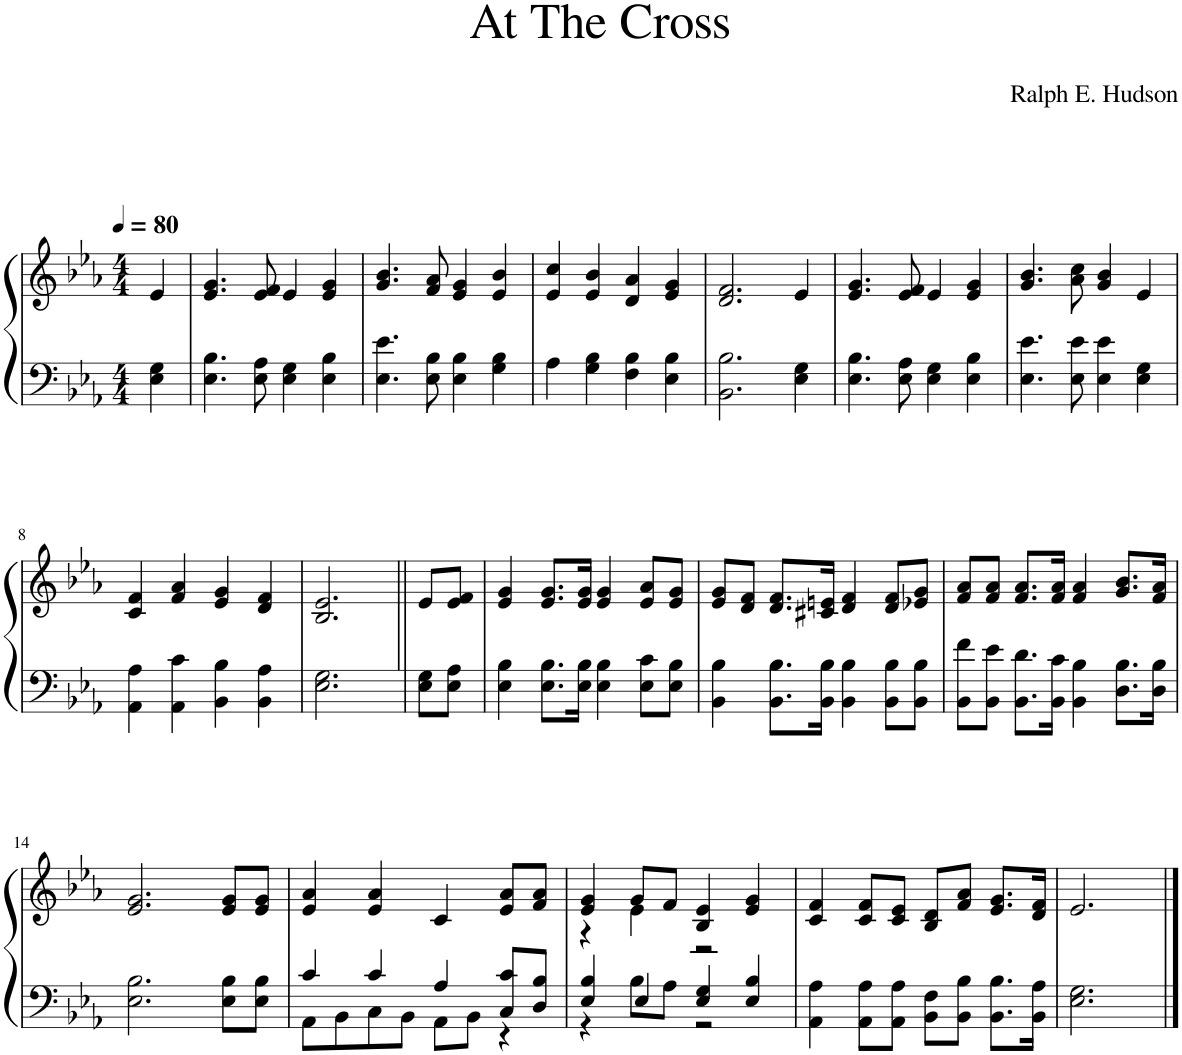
**kern	**kern
*part1	*part1
*staff2	*staff1
*I"Piano	*
*I'Pno.	*
*clefF4	*clefG2
*k[b-e-a-]	*k[b-e-a-]
*M4/4	*M4/4
*MM80	*MM80
=1	=1
4E-\ 4G\	4e-/
=2	=2
4.E-\ 4.B-\	4.e-/ 4.g/
8E-\ 8A-\	8e-/ 8f/
4E-\ 4G\	4e-/
4E-\ 4B-\	4e-/ 4g/
=3	=3
4.E-\ 4.e-\	4.g/ 4.b-/
8E-\ 8B-\	8f/ 8a-/
4E-\ 4B-\	4e-/ 4g/
4G\ 4B-\	4e-/ 4b-/
=4	=4
4A-\	4e-/ 4cc/
4G\ 4B-\	4e-/ 4b-/
4F\ 4B-\	4d/ 4a-/
4E-\ 4B-\	4e-/ 4g/
=5	=5
2.BB-\ 2.B-\	2.d/ 2.f/
4E-\ 4G\	4e-/
=6	=6
4.E-\ 4.B-\	4.e-/ 4.g/
8E-\ 8A-\	8e-/ 8f/
4E-\ 4G\	4e-/
4E-\ 4B-\	4e-/ 4g/
=7	=7
4.E-\ 4.e-\	4.g/ 4.b-/
8E-\ 8e-\	8a-\ 8cc\
4E-\ 4e-\	4g/ 4b-/
4E-\ 4G\	4e-/
!!LO:LB:g=z
=8	=8
4AA-\ 4A-\	4c/ 4f/
4AA-\ 4c\	4f/ 4a-/
4BB-\ 4B-\	4e-/ 4g/
4BB-\ 4A-\	4d/ 4f/
=9	=9
2.E-\ 2.G\	2.B-/ 2.e-/
=10||	=10||
8E-\ 8G\L	8e-/L
8E-\ 8A-\J	8e-/ 8f/J
=11	=11
4E-\ 4B-\	4e-/ 4g/
8.E-\ 8.B-\L	8.e-/ 8.g/L
16E-\ 16B-\Jk	16e-/ 16g/Jk
4E-\ 4B-\	4e-/ 4g/
8E-\ 8c\L	8e-/ 8a-/L
8E-\ 8B-\J	8e-/ 8g/J
=12	=12
4BB-\ 4B-\	8e-/ 8g/L
.	8d/ 8f/J
8.BB-\ 8.B-\L	8.d/ 8.f/L
16BB-\ 16B-\Jk	16c#X/ 16en/Jk
4BB-\ 4B-\	4d/ 4f/
8BB-\ 8B-\L	8d/ 8f/L
8BB-\ 8B-\J	8e-X/ 8g/J
=13	=13
8BB-\ 8f\L	8f/ 8a-/L
8BB-\ 8e-\J	8f/ 8a-/J
8.BB-\ 8.d\L	8.f/ 8.a-/L
16BB-\ 16c\Jk	16f/ 16a-/Jk
4BB-\ 4B-\	4f/ 4a-/
8.D\ 8.B-\L	8.g/ 8.b-/L
16D\ 16B-\Jk	16f/ 16a-/Jk
!!LO:LB:g=z
=14	=14
2.E-\ 2.B-\	2.e-/ 2.g/
8E-\ 8B-\L	8e-/ 8g/L
8E-\ 8B-\J	8e-/ 8g/J
=15	=15
*^	*
4c/	8AA-\L	4e-/ 4a-/
.	8BB-\	.
4c/	8C\	4e-/ 4a-/
.	8BB-\J	.
4A-/	8AA-\L	4c/
.	8BB-\J	.
8C/ 8c/L	4r	8e-/ 8a-/L
8D/ 8B-/J	.	8f/ 8a-/J
=16	=16	=16
*	*	*^
4E-/ 4B-/	4r	4e-/ 4g/	4r
4E-/	8B-\L	8g/L	4e-\
.	8A-\J	8f/J	.
4E-/ 4G/	2r	4B-/ 4e-/	2r
4E-/ 4B-/	.	4e-/ 4g/	.
*v	*v	*	*
*	*v	*v
=17	=17
4AA-\ 4A-\	4c/ 4f/
8AA-\ 8A-\L	8c/ 8f/L
8AA-\ 8A-\J	8c/ 8e-/J
8BB-\ 8F\L	8B-/ 8d/L
8BB-\ 8B-\J	8f/ 8a-/J
8.BB-\ 8.B-\L	8.e-/ 8.g/L
16BB-\ 16A-\Jk	16d/ 16f/Jk
=18	=18
2.E-\ 2.G\	2.e-/
==	==
*-	*-
